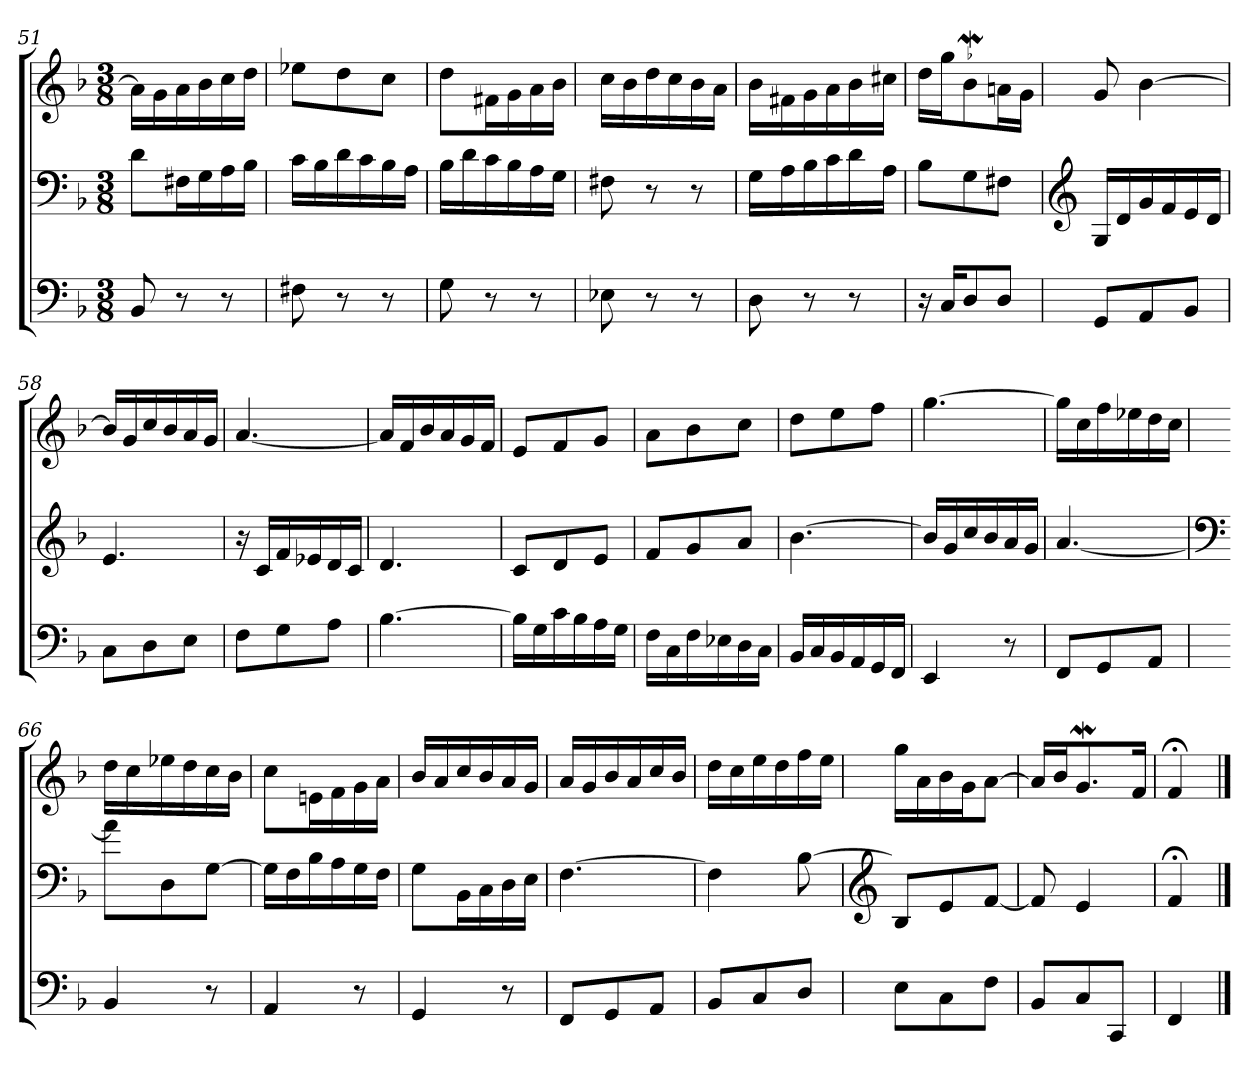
**kern	**kern	**kern
*part3	*part2	*part1
*staff3	*staff2	*staff1
*clefF4	*clefF4	*clefG2
*k[b-]	*k[b-]	*k[b-]
*F:	*F:	*F:
*M3/8	*M3/8	*M3/8
=51	=51	=51
8BB-	8d\L	16a\LL]
.	.	16g\
8r	16F#X\L	16a\
.	16G\	16b-\
8r	16A\	16cc\
.	16B-\JJ	16dd\JJ
=52	=52	=52
8F#X	16c\LL	8ee-X\L
.	16B-\	.
8r	16d\	8dd\
.	16c\	.
8r	16B-\	8cc\J
.	16A\JJ	.
=53	=53	=53
8G	16B-\LL	8dd\L
.	16d\	.
8r	16c\	16f#X\L
.	16B-\	16g\
8r	16A\	16a\
.	16G\JJ	16b-\JJ
=54	=54	=54
8E-X	8F#X	16cc\LL
.	.	16b-\
8r	8r	16dd\
.	.	16cc\
8r	8r	16b-\
.	.	16a\JJ
=55	=55	=55
8D	16G\LL	16b-\LL
.	16A\	16f#X\
8r	16B-\	16g\
.	16c\	16a\
8r	16d\	16b-\
.	16A\JJ	16cc#X\JJ
=56	=56	=56
16r	8B-\L	16dd\LL
16C/KL	.	16gg\J
!	!	!LO:MOR:acc=-
8D/	8G\	8b-W\
8D/J	8F#X\J	16an\L
.	.	16g\JJ
=57	=57	=57
*	*clefG2	*
8GG/L	16G/LL	8g
.	16d/	.
8AA/	16g/	[4b-
.	16f/	.
8BB-/J	16e/	.
.	16d/JJ	.
=58	=58	=58
8C\L	4.e	16b-/LL]
.	.	16g/
8D\	.	16cc/
.	.	16b-/
8E\J	.	16a/
.	.	16g/JJ
=59	=59	=59
8F\L	16r	[4.a
.	16c/LL	.
8G\	16f/	.
.	16e-X/	.
8A\J	16d/	.
.	16c/JJ	.
=60	=60	=60
[4.B-	4.d	16a/LL]
.	.	16f/
.	.	16b-/
.	.	16a/
.	.	16g/
.	.	16f/JJ
=61	=61	=61
16B-\LL]	8c/L	8e/L
16G\	.	.
16c\	8d/	8f/
16B-\	.	.
16A\	8e/J	8g/J
16G\JJ	.	.
=62	=62	=62
16F\LL	8f/L	8a\L
16C\	.	.
16F\	8g/	8b-\
16E-X\	.	.
16D\	8a/J	8cc\J
16C\JJ	.	.
=63	=63	=63
16BB-/LL	[4.b-	8dd\L
16C/	.	.
16BB-/	.	8ee\
16AA/	.	.
16GG/	.	8ff\J
16FF/JJ	.	.
=64	=64	=64
4EE	16b-/LL]	[4.gg
.	16g/	.
.	16cc/	.
.	16b-/	.
8r	16a/	.
.	16g/JJ	.
=65	=65	=65
8FF/L	[4.a	16gg\LL]
.	.	16cc\
8GG/	.	16ff\
.	.	16ee-X\
8AA/J	.	16dd\
.	.	16cc\JJ
=66	=66	=66
*	*clefF4	*
4BB-	8a\L]	16dd\LL
.	.	16cc\
.	8D\	16ee-X\
.	.	16dd\
8r	[8G\J	16cc\
.	.	16b-\JJ
=67	=67	=67
4AA	16G\LL]	8cc\L
.	16F\	.
.	16B-\	16en\L
.	16A\	16f\
8r	16G\	16g\
.	16F\JJ	16a\JJ
=68	=68	=68
4GG	8G\L	16b-/LL
.	.	16a/
.	16BB-\L	16cc/
.	16C\	16b-/
8r	16D\	16a/
.	16E\JJ	16g/JJ
=69	=69	=69
8FF/L	[4.F	16a/LL
.	.	16g/
8GG/	.	16b-/
.	.	16a/
8AA/J	.	16cc/
.	.	16b-/JJ
=70	=70	=70
*	*	*MM69
8BB-/L	4F]	16dd\LL
.	.	16cc\
8C/	.	16ee\
*	*	*MM62
.	.	16dd\
8D/J	[8B-	16ff\
.	.	16ee\JJ
=71	=71	=71
*	*clefG2	*
*	*	*MM58
8E\L	8B-/L]	16gg\LL
.	.	16a\
8C\	8e/	16b-\
.	.	16g\J
8F\J	[8f/J	[8a\J
=72	=72	=72
8BB-/L	8f]	16a/LL]
.	.	16b-/J
8C/	4e	8.gW/
8CC/J	.	.
.	.	16f/Jk
=73	=73	=73
4FF	4f;<	4f;<
==	==	==
*-	*-	*-
